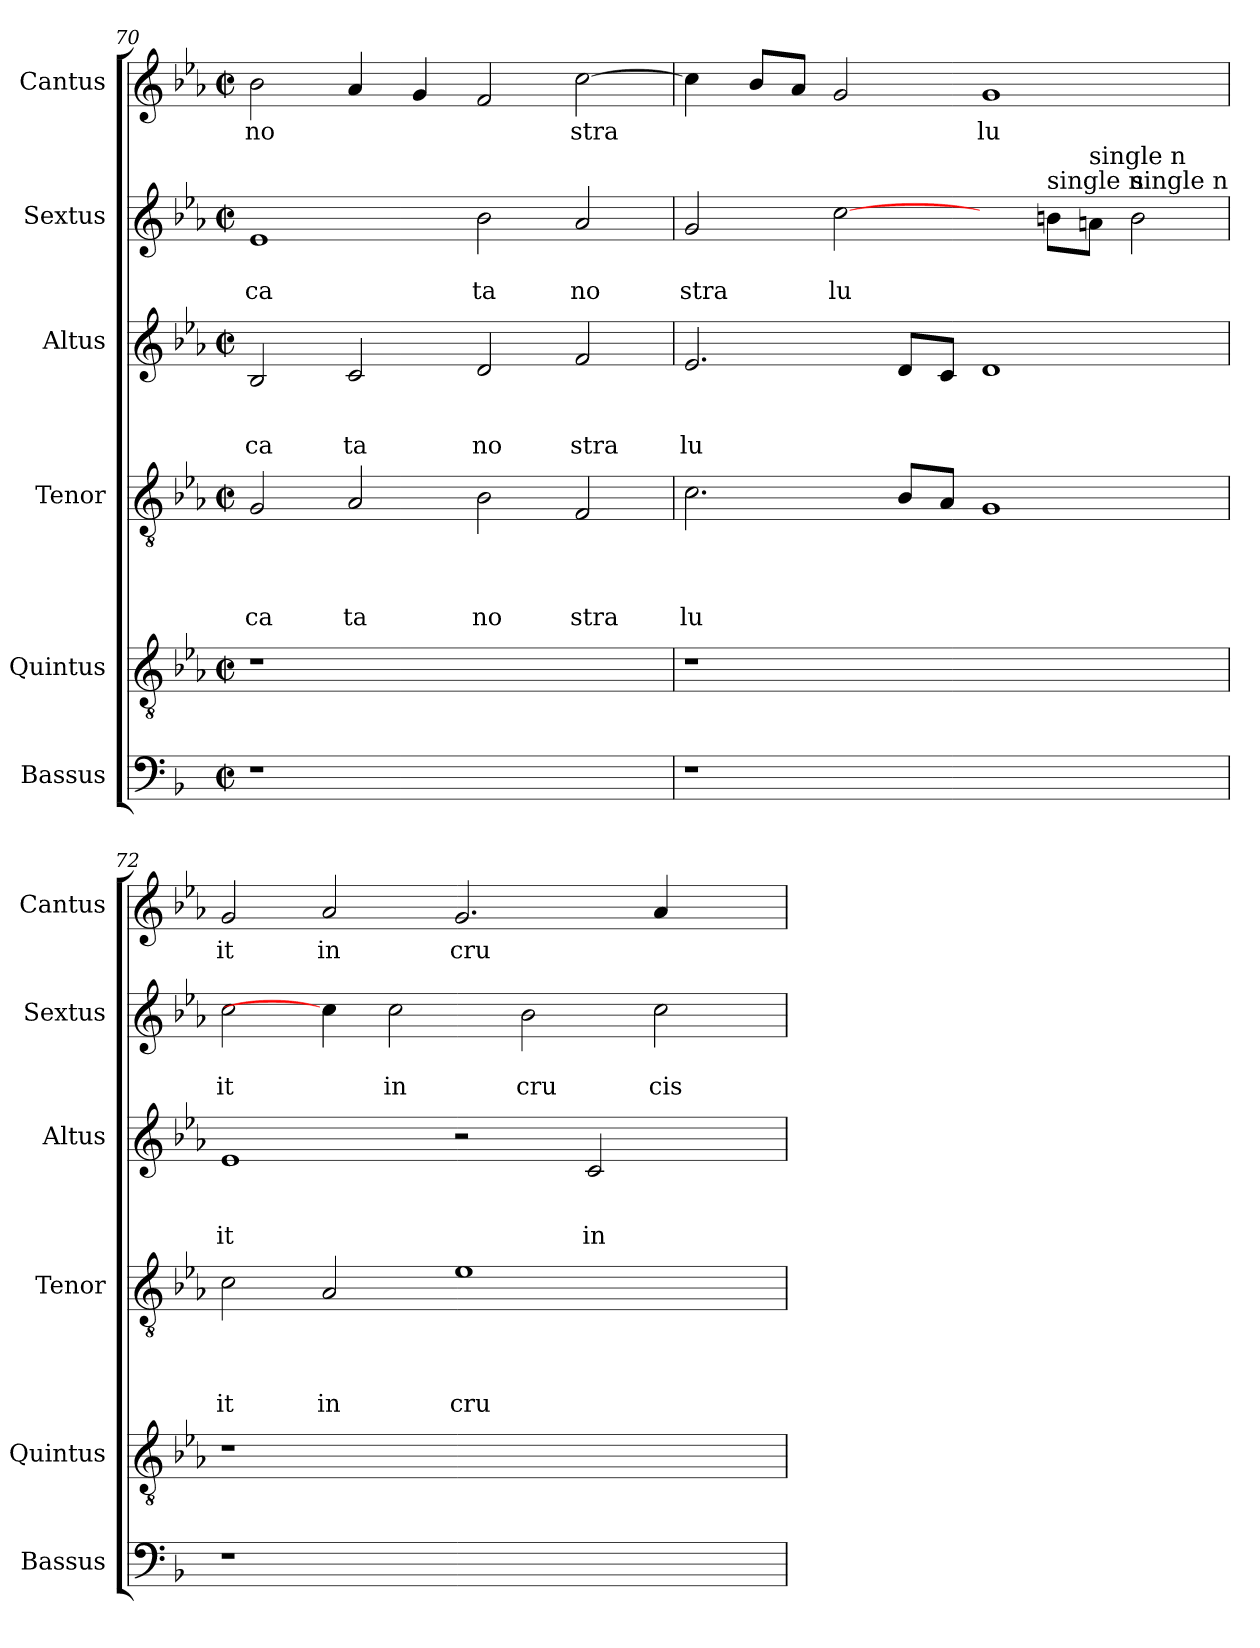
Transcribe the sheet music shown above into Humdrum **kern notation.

**kern	**kern	**kern	**text	**text	**text	**text	**kern	**text	**text	**text	**kern	**text	**text	**kern	**text
*part6	*part5	*part4	*part4	*part4	*part4	*part4	*part3	*part3	*part3	*part3	*part2	*part2	*part2	*part1	*part1
*staff6	*staff5	*staff4	*staff4	*staff4	*staff4	*staff4	*staff3	*staff3	*staff3	*staff3	*staff2	*staff2	*staff2	*staff1	*staff1
*I"Bassus	*I"Quintus	*I"Tenor	*	*	*	*	*I"Altus	*	*	*	*I"Sextus	*	*	*I"Cantus	*
*I'Bassus	*I'Quintus	*I'Tenor	*	*	*	*	*I'Altus	*	*	*	*I'Sextus	*	*	*I'Cantus	*
*clefF4	*clefGv2	*clefGv2	*	*	*	*	*clefG2	*	*	*	*clefG2	*	*	*clefG2	*
*k[b-]	*k[b-e-a-]	*k[b-e-a-]	*	*	*	*	*k[b-e-a-]	*	*	*	*k[b-e-a-]	*	*	*k[b-e-a-]	*
*F:	*E-:	*E-:	*	*	*	*	*E-:	*	*	*	*E-:	*	*	*E-:	*
*M2/2	*M2/2	*M2/2	*	*	*	*	*M2/2	*	*	*	*M2/2	*	*	*M2/2	*
*met(c|)	*met(c|)	*met(c|)	*	*	*	*	*met(c|)	*	*	*	*met(c|)	*	*	*met(c|)	*
=70	=70	=70	=70	=70	=70	=70	=70	=70	=70	=70	=70	=70	=70	=70	=70
!	!	!	!	!	!	!LO:LY:b	!	!	!	!LO:LY:b	!	!	!LO:LY:b	!	!LO:LY:b
1r	1r	2G/	.	.	.	ca	2B-/	.	.	ca	1e-	.	ca	2b-\	no
!	!	!	!	!	!	!LO:LY:b	!	!	!	!LO:LY:b	!	!	!	!	!
.	.	2A-/	.	.	.	ta	2c/	.	.	ta	.	.	.	4a-/	.
.	.	.	.	.	.	.	.	.	.	.	.	.	.	4g/	.
!	!	!	!	!	!	!LO:LY:b	!	!	!	!LO:LY:b	!	!	!LO:LY:b	!	!
1ryy	1ryy	2B-\	.	.	.	no	2d/	.	.	no	2b-\	.	ta	2f/	.
!	!	!	!	!	!	!LO:LY:b	!	!	!	!LO:LY:b	!	!	!LO:LY:b	!	!LO:LY:b
.	.	2F/	.	.	.	stra	2f/	.	.	stra	2a-/	.	no	[>2cc\	stra
=71	=71	=71	=71	=71	=71	=71	=71	=71	=71	=71	=71	=71	=71	=71	=71
!	!	!	!	!	!	!LO:LY:b	!	!	!	!LO:LY:b	!	!	!LO:LY:b	!	!
1r	1r	2.c\	.	.	.	lu	2.e-/	.	.	lu	2g/	.	stra	4cc\]	.
.	.	.	.	.	.	.	.	.	.	.	.	.	.	8b-/L	.
.	.	.	.	.	.	.	.	.	.	.	.	.	.	8a-/J	.
!	!	!	!	!	!	!	!	!	!	!	!	!	!LO:LY:b	!	!
.	.	.	.	.	.	.	.	.	.	.	[2cc\	.	lu	2g/	.
.	.	8B-/L	.	.	.	.	8d/L	.	.	.	.	.	.	.	.
.	.	8A-/J	.	.	.	.	8c/J	.	.	.	.	.	.	.	.
!	!	!	!	!	!	!	!	!	!	!	!	!	!	!	!LO:LY:b
1ryy	1ryy	1G	.	.	.	.	1d	.	.	.	4ryy	.	.	1g	lu
!	!	!	!	!	!	!	!	!	!	!	!LO:TX:a:t=single n	!	!	!	!
.	.	.	.	.	.	.	.	.	.	.	8b\L	.	.	.	.
!	!	!	!	!	!	!	!	!	!	!	!LO:TX:a:t=single n	!	!	!	!
.	.	.	.	.	.	.	.	.	.	.	8a\J	.	.	.	.
!	!	!	!	!	!	!	!	!	!	!	!LO:TX:a:t=single n	!	!	!	!
.	.	.	.	.	.	.	.	.	.	.	2b\	.	.	.	.
=72	=72	=72	=72	=72	=72	=72	=72	=72	=72	=72	=72	=72	=72	=72	=72
!	!	!	!	!	!	!LO:LY:b	!	!	!	!LO:LY:b	!	!	!LO:LY:b	!	!LO:LY:b
1r	1r	2c\	.	.	.	it	1e-	.	.	it	2cc\	.	it	2g/	it
!	!	!	!	!	!	!LO:LY:b	!	!	!	!	!	!	!	!	!LO:LY:b
.	.	2A-/	.	.	.	in	.	.	.	.	4cc\]	.	.	2a-/	in
!	!	!	!	!	!	!	!	!	!	!	!	!	!LO:LY:b	!	!
.	.	.	.	.	.	.	.	.	.	.	2cc\	.	in	.	.
!	!	!	!	!	!	!LO:LY:b	!	!	!	!	!	!	!	!	!LO:LY:b
1ryy	1ryy	1e-	.	.	.	cru	2r	.	.	.	.	.	.	2.g/	cru
!	!	!	!	!	!	!	!	!	!	!	!	!	!LO:LY:b	!	!
.	.	.	.	.	.	.	.	.	.	.	2b-\	.	cru	.	.
!	!	!	!	!	!	!	!	!	!	!LO:LY:b	!	!	!	!	!
.	.	.	.	.	.	.	2c/	.	.	in	.	.	.	.	.
!	!	!	!	!	!	!	!	!	!	!	!	!	!LO:LY:b	!	!
.	.	.	.	.	.	.	.	.	.	.	2cc\	.	cis	4a-/	.
4ryy	4ryy	4ryy	.	.	.	.	4ryy	.	.	.	.	.	.	4ryy	.
=	=	=	=	=	=	=	=	=	=	=	=	=	=	=	=
*-	*-	*-	*-	*-	*-	*-	*-	*-	*-	*-	*-	*-	*-	*-	*-
